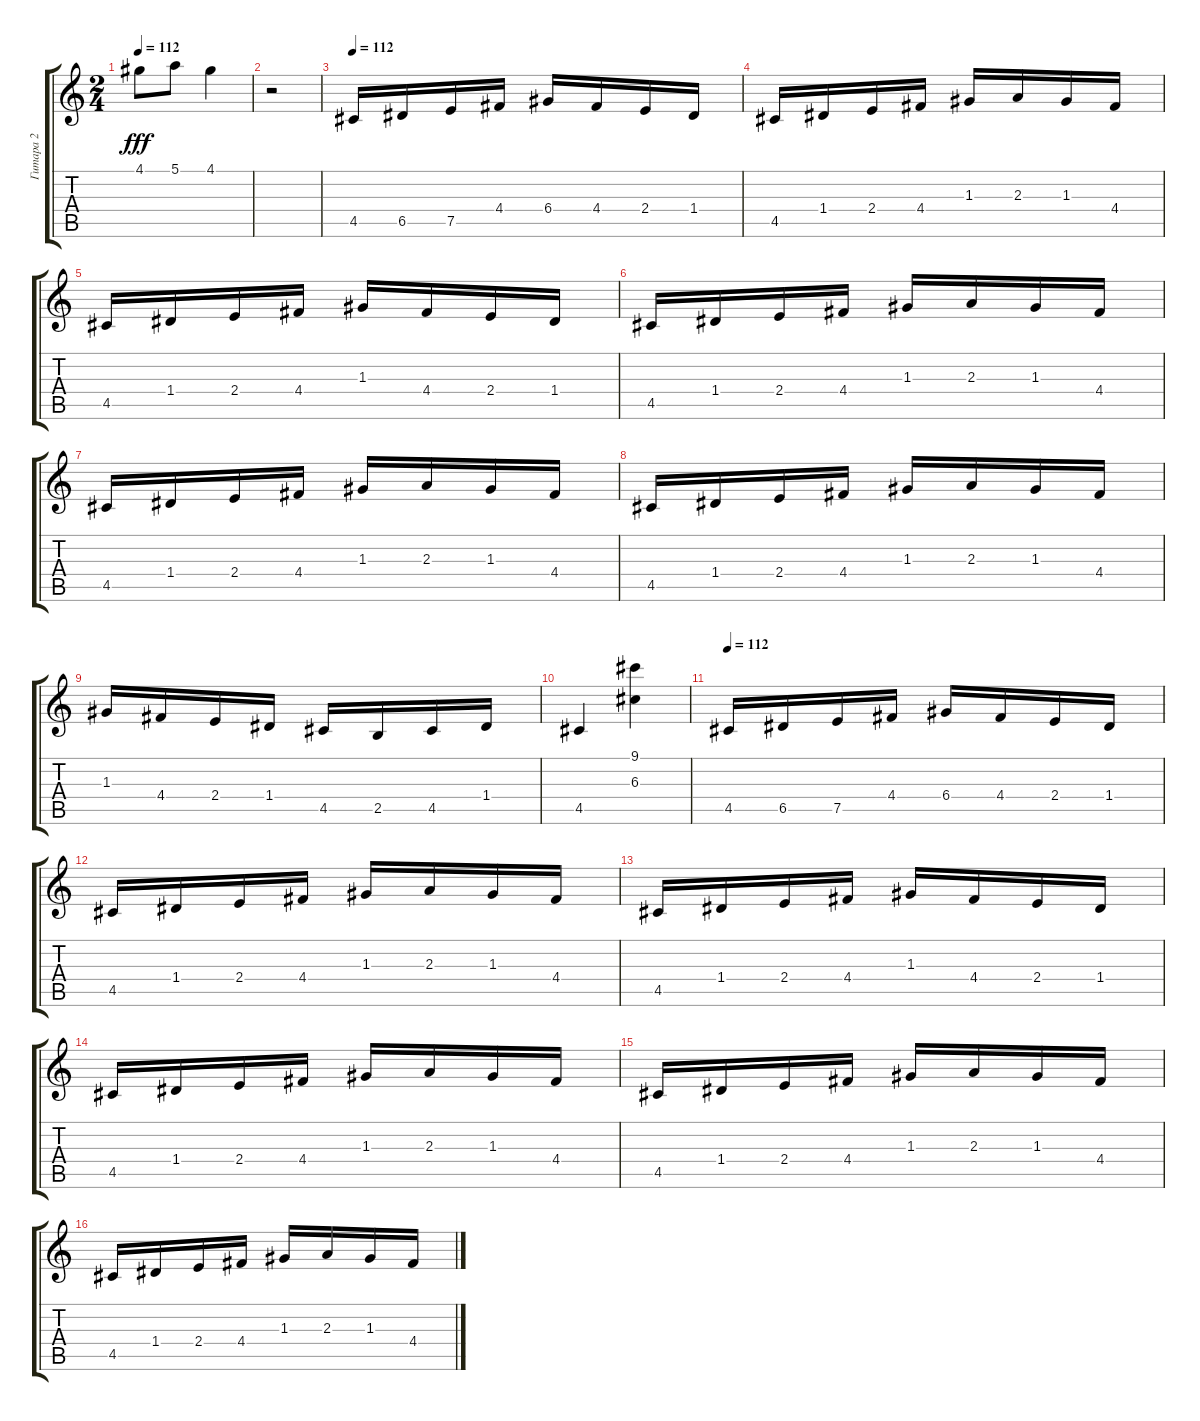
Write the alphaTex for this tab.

\track ("Гитара 2" "Гитара 2") {instrument distortionguitar}
\staff {score tabs}
\tuning (E4 B3 G3 D3 A2 E2) {hide}
\ts (2 4)
\tempo 112
\clef g2
\ks c
4.1.8{dy fff} 5.1.8 4.1.4 |
r.2 |
\tempo 112
4.5.16 6.5.16 7.5.16 4.4.16 6.4.16 4.4.16 2.4.16 1.4.16 |
4.5.16 1.4.16 2.4.16 4.4.16 1.3.16 2.3.16 1.3.16 4.4.16 |
4.5.16 1.4.16 2.4.16 4.4.16 1.3.16 4.4.16 2.4.16 1.4.16 |
4.5.16 1.4.16 2.4.16 4.4.16 1.3.16 2.3.16 1.3.16 4.4.16 |
4.5.16 1.4.16 2.4.16 4.4.16 1.3.16 2.3.16 1.3.16 4.4.16 |
4.5.16 1.4.16 2.4.16 4.4.16 1.3.16 2.3.16 1.3.16 4.4.16 |
1.3.16 4.4.16 2.4.16 1.4.16 4.5.16 2.5.16 4.5.16 1.4.16 |
4.5.4 (9.1 6.3).4 |
\tempo 112
4.5.16 6.5.16 7.5.16 4.4.16 6.4.16 4.4.16 2.4.16 1.4.16 |
4.5.16 1.4.16 2.4.16 4.4.16 1.3.16 2.3.16 1.3.16 4.4.16 |
4.5.16 1.4.16 2.4.16 4.4.16 1.3.16 4.4.16 2.4.16 1.4.16 |
4.5.16 1.4.16 2.4.16 4.4.16 1.3.16 2.3.16 1.3.16 4.4.16 |
4.5.16 1.4.16 2.4.16 4.4.16 1.3.16 2.3.16 1.3.16 4.4.16 |
4.5.16 1.4.16 2.4.16 4.4.16 1.3.16 2.3.16 1.3.16 4.4.16
